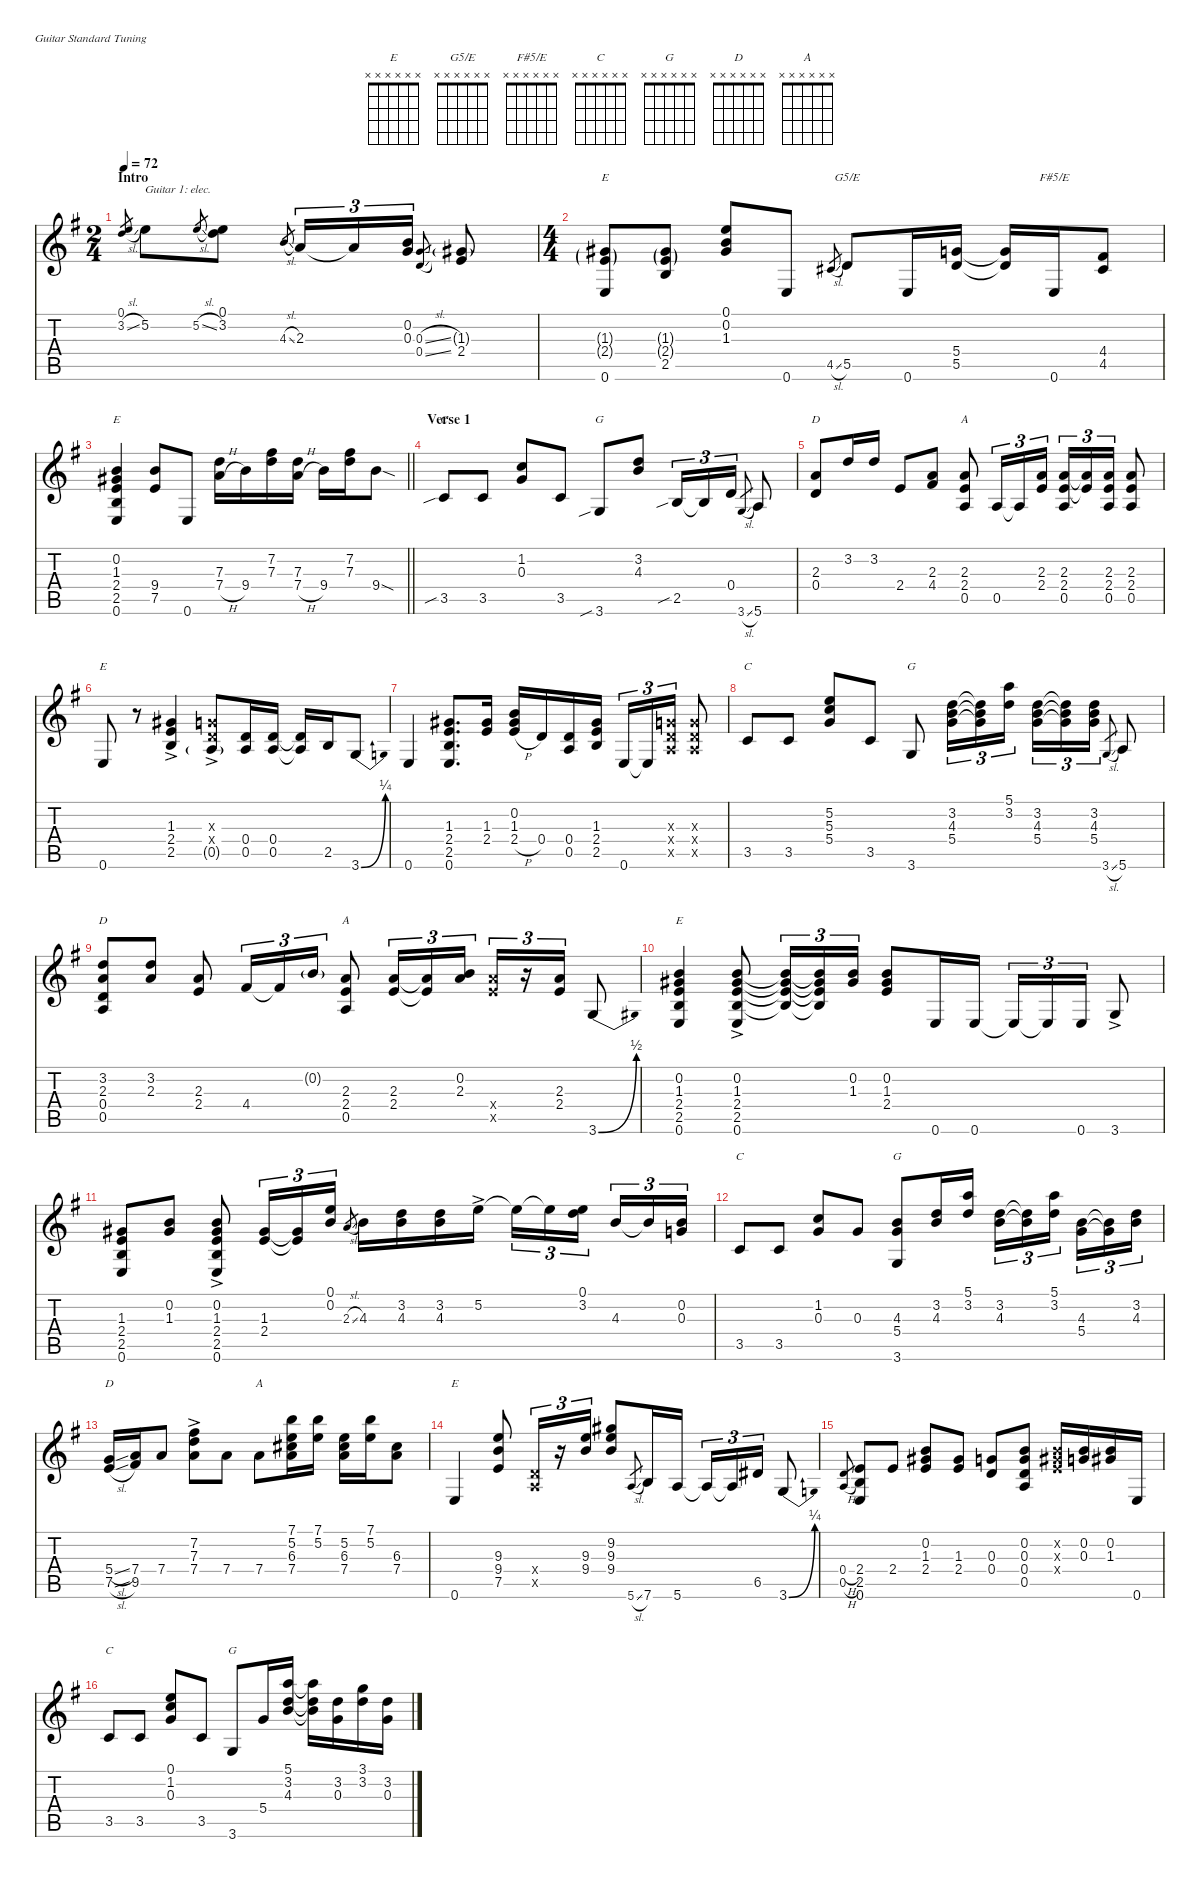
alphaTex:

\defaultSystemsLayout 4
\hideDynamics
\bracketExtendMode nobrackets
\singleTrackTrackNamePolicy hidden
\multiTrackTrackNamePolicy hidden
\otherSystemsTrackNameOrientation horizontal
\track ("Guitar 1" "jz.guit.") {defaultSystemsLayout 4 mute instrument electricguitarjazz}
\staff {score tabs}
\tuning (E4 B3 G3 D3 A2 E2)
\chord ("E" x x x x x x)
\chord ("G5/E" x x x x x x)
\chord ("F#5/E" x x x x x x)
\chord ("C" x x x x x x)
\chord ("G" x x x x x x)
\chord ("D" x x x x x x)
\chord ("A" x x x x x x)
\ts (2 4)
\beaming (8 2 2)
\section ("" "Intro")
\tempo 72
\clef g2
\ks g
(0.1{acc forcenatural} 3.2{sl acc forcenatural}).8{gr dy mf instrument electricguitarjazz beam Up} 5.2{acc forcenatural}.8{txt "Guitar 1: elec." beam Down} 5.2{sl acc forcenatural}.8{gr beam Up} (0.1{acc forcenatural} 3.2{acc forcenatural}).8{beam Down} 4.3{sl acc forcenatural}.8{gr beam Up} 2.3{acc forcenatural}.16{tu (3 2) beam Up} 2.3{t acc forcenatural}.16{tu (3 2) beam Up} (0.2{acc forcenatural} 0.3{acc forcenatural}).16{tu (3 2) beam Up} (0.3{sl acc forcenatural} 0.4{sl acc forcenatural}).8{gr beam Up} (1.3{g acc #} 2.4{acc forcenatural}).8{beam Up} |
\ts (4 4)
\beaming (8 2 2 2 2)
(1.3{g acc #} 2.4{g acc forcenatural} 0.6{acc forcenatural}).8{ch "E" beam Up} (1.3{g acc #} 2.4{g acc forcenatural} 2.5{acc forcenatural}).8{beam Up} (0.1{acc forcenatural} 0.2{acc forcenatural} 1.3{acc #}).8{beam Up} 0.6{acc forcenatural}.8{beam Up} 4.5{sl acc #}.8{gr beam Up} 5.5{acc forcenatural}.8{ch "G5/E" beam Up} 0.6{acc forcenatural}.16{beam Up} (5.4{acc forcenatural} 5.5{acc forcenatural}).16{beam Up} (5.4{t acc forcenatural} 5.5{t acc forcenatural}).16{beam Up} 0.6{acc forcenatural}.16{ch "F#5/E" beam Up} (4.4{acc #} 4.5{acc #}).8{beam Up} |
\barLineRight lightlight
(0.2{acc forcenatural} 1.3{acc #} 2.4{acc forcenatural} 2.5{acc forcenatural} 0.6{acc forcenatural}).4{ch "E" beam Up} (9.4{acc forcenatural} 7.5{acc forcenatural}).8{beam Up} 0.6{acc forcenatural}.8{beam Up} (7.3{acc forcenatural} 7.4{h acc forcenatural}).16{beam Down} 9.4{acc forcenatural}.16{beam Down} (7.2{acc #} 7.3{acc forcenatural}).16{beam Down} (7.3{acc forcenatural} 7.4{h acc forcenatural}).16{beam Down} 9.4{acc forcenatural}.16{beam Down} (7.2{acc #} 7.3{acc forcenatural}).16{beam Down} 9.4{sod acc forcenatural}.8{beam Down} |
\section ("" "Verse 1")
3.5{sib acc forcenatural}.8{ch "C" beam Up} 3.5{acc forcenatural}.8{beam Up} (1.2{acc forcenatural} 0.3{acc forcenatural}).8{beam Up} 3.5{acc forcenatural}.8{beam Up} 3.6{sib acc forcenatural}.8{ch "G" beam Up} (3.2{acc forcenatural} 4.3{acc forcenatural}).8{beam Up} 2.5{sib acc forcenatural}.16{tu (3 2) beam Up} 2.5{t acc forcenatural}.16{tu (3 2) beam Up} 0.4{acc forcenatural}.16{tu (3 2) beam Up} 3.6{sl acc forcenatural}.8{gr beam Up} 5.6{acc forcenatural}.8{beam Up} |
(2.3{acc forcenatural} 0.4{acc forcenatural}).8{ch "D" beam Up} 3.2{acc forcenatural}.16{beam Up} 3.2{acc forcenatural}.16{beam Up} 2.4{acc forcenatural}.8{beam Up} (2.3{acc forcenatural} 4.4{acc #}).8{beam Up} (2.3{acc forcenatural} 2.4{acc forcenatural} 0.5{acc forcenatural}).8{ch "A" beam Up} 0.5{acc forcenatural}.16{tu (3 2) beam Up} 0.5{t acc forcenatural}.16{tu (3 2) beam Up} (2.3{acc forcenatural} 2.4{acc forcenatural}).16{tu (3 2) beam Up} (2.3{acc forcenatural} 2.4{acc forcenatural} 0.5{acc forcenatural}).16{tu (3 2) beam Up} (2.3{t acc forcenatural} 2.4{t acc forcenatural}).16{tu (3 2) beam Up} (2.3{acc forcenatural} 2.4{acc forcenatural} 0.5{acc forcenatural}).16{tu (3 2) beam Up} (2.3{acc forcenatural} 2.4{acc forcenatural} 0.5{acc forcenatural}).8{beam Up} |
0.6{acc forcenatural}.8{ch "E" beam Up} r.8{beam Up} (1.3{ac acc #} 2.4{ac acc forcenatural} 2.5{ac acc forcenatural}).4{dy mp beam Up} (0.3{ac x acc forcenatural} 0.4{ac x acc forcenatural} 0.5{g acc forcenatural}).8{beam Up} (0.4{acc forcenatural} 0.5{acc forcenatural}).16{dy mf beam Up} (0.4{acc forcenatural} 0.5{acc forcenatural}).16{beam Up} (0.4{t acc forcenatural} 0.5{t acc forcenatural}).16{beam Up} 2.5{acc forcenatural}.16{beam Up} 3.6{be (bend 0 0 30 1) acc forcenatural}.8{beam Up} |
0.6{acc forcenatural}.4{beam Up} (1.3{acc #} 2.4{acc forcenatural} 2.5{acc forcenatural} 0.6{acc forcenatural}).8{d beam Up} (1.3{acc #} 2.4{acc forcenatural}).16{beam Up} (0.2{acc forcenatural} 1.3{acc #} 2.4{h acc forcenatural}).16{beam Up} 0.4{acc forcenatural}.16{beam Up} (0.4{acc forcenatural} 0.5{acc forcenatural}).16{beam Up} (1.3{acc #} 2.4{acc forcenatural} 2.5{acc forcenatural}).16{beam Up} 0.6{acc forcenatural}.16{tu (3 2) beam Up} 0.6{t acc forcenatural}.16{tu (3 2) beam Up} (0.3{x acc forcenatural} 0.4{x acc forcenatural} 0.5{x acc forcenatural}).16{tu (3 2) beam Up} (0.3{x acc forcenatural} 0.4{x acc forcenatural} 0.5{x acc forcenatural}).8{beam Up} |
3.5{acc forcenatural}.8{ch "C" beam Up} 3.5{acc forcenatural}.8{beam Up} (5.2{acc forcenatural} 5.3{acc forcenatural} 5.4{acc forcenatural}).8{beam Up} 3.5{acc forcenatural}.8{beam Up} 3.6{acc forcenatural}.8{ch "G" beam Up} (3.2{acc forcenatural} 4.3{acc forcenatural} 5.4{acc forcenatural}).16{tu (3 2) beam Down} (3.2{t acc forcenatural} 4.3{t acc forcenatural} 5.4{t acc forcenatural}).16{tu (3 2) beam Down} (5.1{acc forcenatural} 3.2{acc forcenatural}).16{tu (3 2) beam Down} (3.2{acc forcenatural} 4.3{acc forcenatural} 5.4{acc forcenatural}).16{tu (3 2) beam Down} (3.2{t acc forcenatural} 4.3{t acc forcenatural} 5.4{t acc forcenatural}).16{tu (3 2) beam Down} (3.2{acc forcenatural} 4.3{acc forcenatural} 5.4{acc forcenatural}).16{tu (3 2) beam Down} 3.6{sl acc forcenatural}.8{gr beam Up} 5.6{acc forcenatural}.8{beam Up} |
(3.2{acc forcenatural} 2.3{acc forcenatural} 0.4{acc forcenatural} 0.5{acc forcenatural}).8{ch "D" beam Up} (3.2{acc forcenatural} 2.3{acc forcenatural}).8{beam Up} (2.3{acc forcenatural} 2.4{acc forcenatural}).8{beam Up} 4.4{acc #}.16{tu (3 2) beam Up} 4.4{t acc #}.16{tu (3 2) beam Up} 0.2{g acc forcenatural}.16{tu (3 2) dy f beam Up} (2.3{acc forcenatural} 2.4{acc forcenatural} 0.5{acc forcenatural}).8{ch "A" dy mf beam Up} (2.3{acc forcenatural} 2.4{acc forcenatural}).16{tu (3 2) beam Up} (2.3{t acc forcenatural} 2.4{t acc forcenatural}).16{tu (3 2) beam Up} (0.2{acc forcenatural} 2.3{acc forcenatural}).16{tu (3 2) beam Up} (7.4{x acc forcenatural} 7.5{x acc forcenatural}).16{tu (3 2) beam Up} r.16{tu (3 2) beam Up} (2.3{acc forcenatural} 2.4{acc forcenatural}).16{tu (3 2) beam Up} 3.6{be (bend 0 0 30 2) acc forcenatural}.8{beam Up} |
(0.2{acc forcenatural} 1.3{acc #} 2.4{acc forcenatural} 2.5{acc forcenatural} 0.6{acc forcenatural}).4{ch "E" beam Up} (0.2{acc forcenatural} 1.3{acc #} 2.4{acc forcenatural} 2.5{ac acc forcenatural} 0.6{ac acc forcenatural}).8{beam Up} (0.2{t acc forcenatural} 1.3{t acc #} 2.4{t acc forcenatural} 2.5{t acc forcenatural}).16{tu (3 2) beam Up} (0.2{t acc forcenatural} 1.3{t acc #} 2.4{t acc forcenatural} 2.5{t acc forcenatural}).16{tu (3 2) beam Up} (0.2{acc forcenatural} 1.3{acc #}).16{tu (3 2) beam Up} (0.2{acc forcenatural} 1.3{acc #} 2.4{acc forcenatural}).8{beam Up} 0.6{acc forcenatural}.16{beam Up} 0.6{acc forcenatural}.16{beam Up} 0.6{t acc forcenatural}.16{tu (3 2) beam Up} 0.6{t acc forcenatural}.16{tu (3 2) beam Up} 0.6{acc forcenatural}.16{tu (3 2) beam Up} 3.6{ac acc forcenatural}.8{dy mp beam Up} |
(1.3{acc #} 2.4{acc forcenatural} 2.5{acc forcenatural} 0.6{acc forcenatural}).8{dy mf beam Up} (0.2{acc forcenatural} 1.3{acc #}).8{beam Up} (0.2{acc forcenatural} 1.3{acc #} 2.4{acc forcenatural} 2.5{acc forcenatural} 0.6{ac acc forcenatural}).8{beam Up} (1.3{acc #} 2.4{acc forcenatural}).16{tu (3 2) beam Up} (1.3{t acc #} 2.4{t acc forcenatural}).16{tu (3 2) beam Up} (0.1{acc forcenatural} 0.2{acc forcenatural}).16{tu (3 2) beam Up} 2.3{sl acc forcenatural}.8{gr beam Up} 4.3{acc forcenatural}.16{beam Down} (3.2{acc forcenatural} 4.3{acc forcenatural}).16{beam Down} (3.2{acc forcenatural} 4.3{acc forcenatural}).16{beam Down} 5.2{ac acc forcenatural}.16{dy mp beam Down} 5.2{t acc forcenatural}.16{tu (3 2) dy mf beam Down} 5.2{t acc forcenatural}.16{tu (3 2) beam Down} (0.1{acc forcenatural} 3.2{acc forcenatural}).16{tu (3 2) beam Down} 4.3{acc forcenatural}.16{tu (3 2) beam Up} 4.3{t acc forcenatural}.16{tu (3 2) beam Up} (0.2{acc forcenatural} 0.3{acc forcenatural}).16{tu (3 2) beam Up} |
3.5{acc forcenatural}.8{ch "C" beam Up} 3.5{acc forcenatural}.8{beam Up} (1.2{acc forcenatural} 0.3{acc forcenatural}).8{beam Up} 0.3{acc forcenatural}.8{beam Up} (4.3{acc forcenatural} 5.4{acc forcenatural} 3.6{acc forcenatural}).8{ch "G" beam Up} (3.2{acc forcenatural} 4.3{acc forcenatural}).16{beam Up} (5.1{acc forcenatural} 3.2{acc forcenatural}).16{beam Up} (3.2{acc forcenatural} 4.3{acc forcenatural}).16{tu (3 2) beam Down} (3.2{t acc forcenatural} 4.3{t acc forcenatural}).16{tu (3 2) beam Down} (5.1{acc forcenatural} 3.2{acc forcenatural}).16{tu (3 2) beam Down} (4.3{acc forcenatural} 5.4{acc forcenatural}).16{tu (3 2) beam Down} (4.3{t acc forcenatural} 5.4{t acc forcenatural}).16{tu (3 2) beam Down} (3.2{acc forcenatural} 4.3{acc forcenatural}).16{tu (3 2) beam Down} |
(5.4{sl acc forcenatural} 7.5{sl acc forcenatural}).16{ch "D" beam Up} (7.4{acc forcenatural} 9.5{acc #}).16{beam Up} 7.4{acc forcenatural}.8{beam Up} (7.2{ac acc #} 7.3{acc forcenatural} 7.4{acc forcenatural}).8{beam Down} 7.4{acc forcenatural}.8{beam Down} 7.4{acc forcenatural}.8{ch "A" beam Down} (7.1{acc forcenatural} 5.2{acc forcenatural} 6.3{acc #} 7.4{acc forcenatural}).16{beam Down} (7.1{acc forcenatural} 5.2{acc forcenatural}).16{beam Down} (5.2{acc forcenatural} 6.3{acc #} 7.4{acc forcenatural}).16{beam Down} (7.1{acc forcenatural} 5.2{acc forcenatural}).16{beam Down} (6.3{acc #} 7.4{acc forcenatural}).8{beam Down} |
0.6{acc forcenatural}.4{ch "E" beam Up} (9.3{acc forcenatural} 9.4{acc forcenatural} 7.5{acc forcenatural}).8{beam Up} (0.4{x acc forcenatural} 0.5{x acc forcenatural}).16{tu (3 2) beam Up} r.16{tu (3 2) beam Up} (9.3{acc forcenatural} 9.4{acc forcenatural}).16{tu (3 2) beam Up} (9.2{acc #} 9.3{acc forcenatural} 9.4{acc forcenatural}).8{beam Up} 5.6{sl acc forcenatural}.8{gr beam Up} 7.6{acc forcenatural}.16{beam Up} 5.6{acc forcenatural}.16{beam Up} 5.6{t acc forcenatural}.16{tu (3 2) beam Up} 5.6{t acc forcenatural}.16{tu (3 2) beam Up} 6.5{acc #}.16{tu (3 2) beam Up} 3.6{be (bend 0 0 30 1) acc forcenatural}.8{beam Up} |
(0.4{h acc forcenatural} 0.5{h acc forcenatural}).8{gr beam Up} (2.4{acc forcenatural} 2.5{acc forcenatural} 0.6{acc forcenatural}).8{beam Up} 2.4{acc forcenatural}.8{beam Up} (0.2{acc forcenatural} 1.3{acc #} 2.4{acc forcenatural}).8{beam Up} (1.3{acc #} 2.4{acc forcenatural}).8{beam Up} (0.3{acc forcenatural} 0.4{acc forcenatural}).8{beam Up} (0.2{acc forcenatural} 0.3{acc forcenatural} 0.4{acc forcenatural} 0.5{acc forcenatural}).8{beam Up} (0.2{x acc forcenatural} 1.3{x acc #} 2.4{x acc forcenatural}).16{beam Up} (0.2{acc forcenatural} 0.3{acc forcenatural}).16{beam Up} (0.2{acc forcenatural} 1.3{acc #}).16{beam Up} 0.6{acc forcenatural}.16{beam Up} |
3.5{acc forcenatural}.8{ch "C" beam Up} 3.5{acc forcenatural}.8{beam Up} (0.1{acc forcenatural} 1.2{acc forcenatural} 0.3{acc forcenatural}).8{beam Up} 3.5{acc forcenatural}.8{beam Up} 3.6{acc forcenatural}.8{ch "G" beam Up} 5.4{acc forcenatural}.16{beam Up} (5.1{acc forcenatural} 3.2{acc forcenatural} 4.3{acc forcenatural}).16{beam Up} (5.1{t acc forcenatural} 3.2{t acc forcenatural} 4.3{t acc forcenatural}).16{beam Down} (3.2{acc forcenatural} 0.3{acc forcenatural}).16{beam Down} (3.1{acc forcenatural} 3.2{acc forcenatural}).16{beam Down} (3.2{acc forcenatural} 0.3{acc forcenatural}).16{beam Down}
